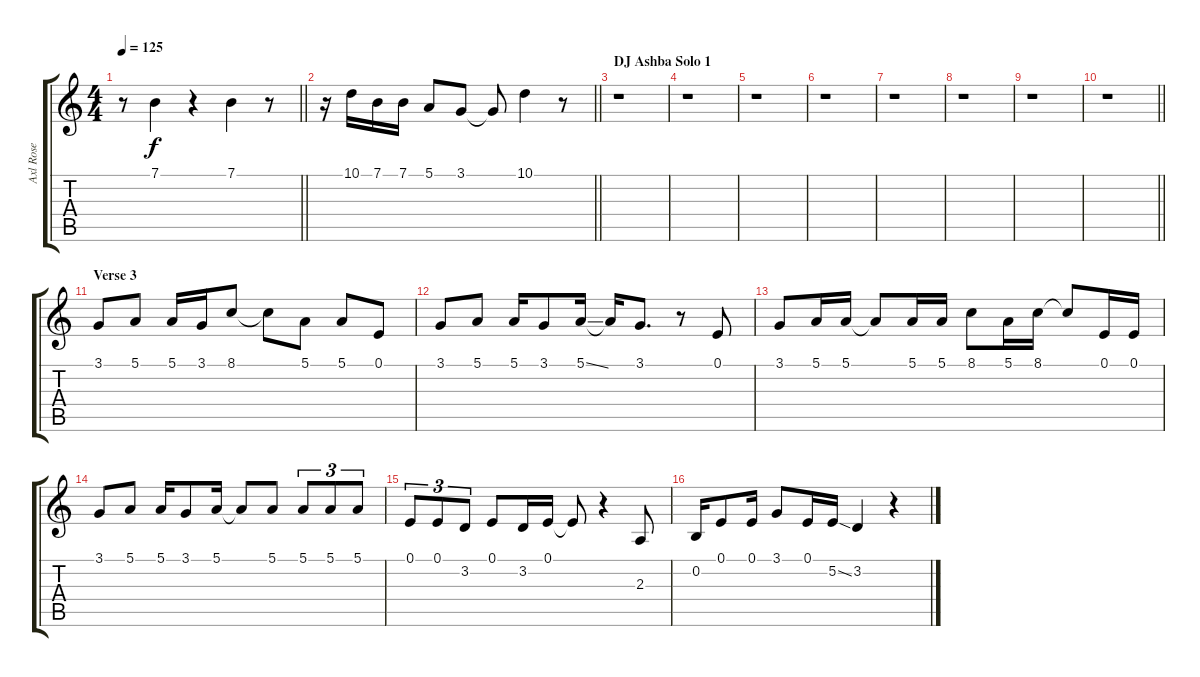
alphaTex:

\track ("Axl Rose" "Axl Rose") {instrument baritonesax}
\staff {score tabs}
\tuning (E4 B3 G3 D3 A2 E2) {hide}
\ts (4 4)
\tempo 125
\clef g2
\barLineRight lightlight
\ks c
r.8{dy f} 7.1.4 r.4 7.1.4 r.8 |
\barLineRight lightlight
r.16 10.1.16 7.1.16 7.1.16 5.1.8 3.1.8 3.1{t}.8 10.1.4 r.8 |
\section ("" "DJ Ashba Solo 1")
r.1 |
r.1 |
r.1 |
r.1 |
r.1 |
r.1 |
r.1 |
\barLineRight lightlight
r.1 |
\section ("" "Verse 3")
3.1.8 5.1.8 5.1.16 3.1.16 8.1.8 8.1{t}.8 5.1.8 5.1.8 0.1.8 |
3.1.8 5.1.8 5.1.16 3.1.8 5.1{ss}.16 5.1{t}.16 3.1.8{d} r.8 0.1.8 |
3.1.8 5.1.16 5.1.16 5.1{t}.8 5.1.16 5.1.16 8.1.8 5.1.16 8.1.16 8.1{t}.8 0.1.16 0.1.16 |
3.1.8 5.1.8 5.1.16 3.1.8 5.1.16 5.1{t}.8 5.1.8 5.1.8{tu (3 2)} 5.1.8{tu (3 2)} 5.1.8{tu (3 2)} |
0.1.8{tu (3 2)} 0.1.8{tu (3 2)} 3.2.8{tu (3 2)} 0.1.8 3.2.16 0.1.16 0.1{t}.8 r.4 2.3.8 |
0.2.16 0.1.8 0.1.16 3.1.8 0.1.16 5.2{ss}.16 3.2.4 r.4
